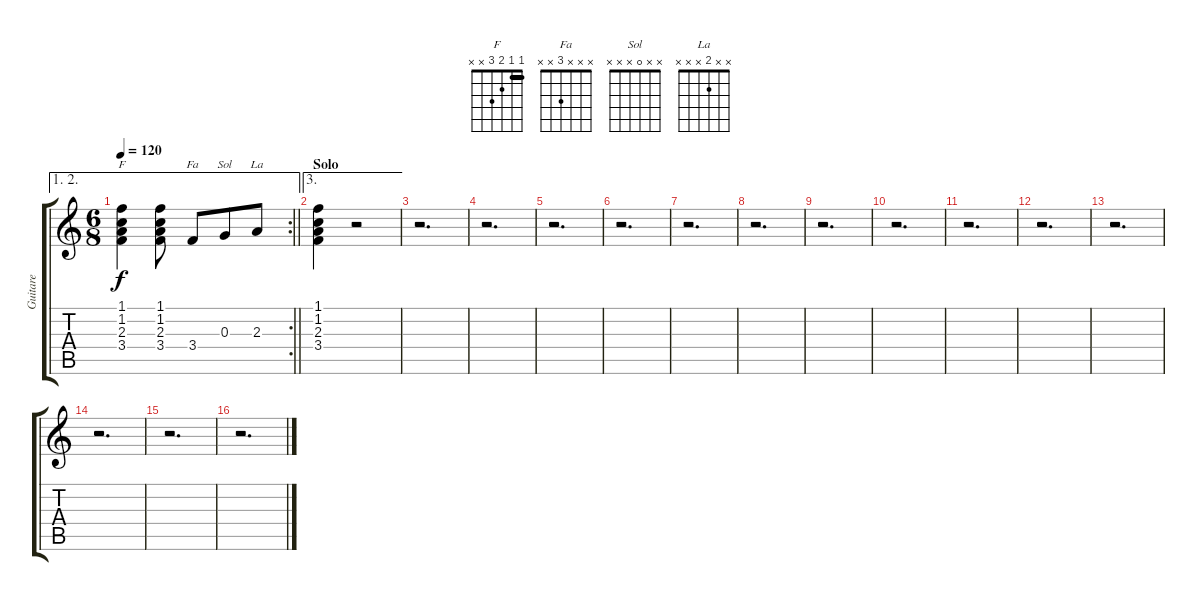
\track ("Guitare" "Guitare") {instrument acousticguitarsteel}
\staff {score tabs}
\tuning (E4 B3 G3 D3 A2 E2) {hide}
\chord ("F" 1 1 2 3 x x) {barre 1}
\chord ("Fa" x x x 3 x x)
\chord ("Sol" x x 0 x x x)
\chord ("La" x x 2 x x x)
\ae (1 2)
\rc 2
\ts (6 8)
\tempo 120
\clef g2
\barLineRight lightlight
\ks c
(1.1 1.2 2.3 3.4).4{ch "F" dy f} (1.1 1.2 2.3 3.4).8 3.4.8{ch "Fa"} 0.3.8{ch "Sol"} 2.3.8{ch "La"} |
\ae 3
\section ("" "Solo")
(1.1 1.2 2.3 3.4).4 r.2 |
r.2{d} |
r.2{d} |
r.2{d} |
r.2{d} |
r.2{d} |
r.2{d} |
r.2{d} |
r.2{d} |
r.2{d} |
r.2{d} |
r.2{d} |
r.2{d} |
r.2{d} |
r.2{d}
